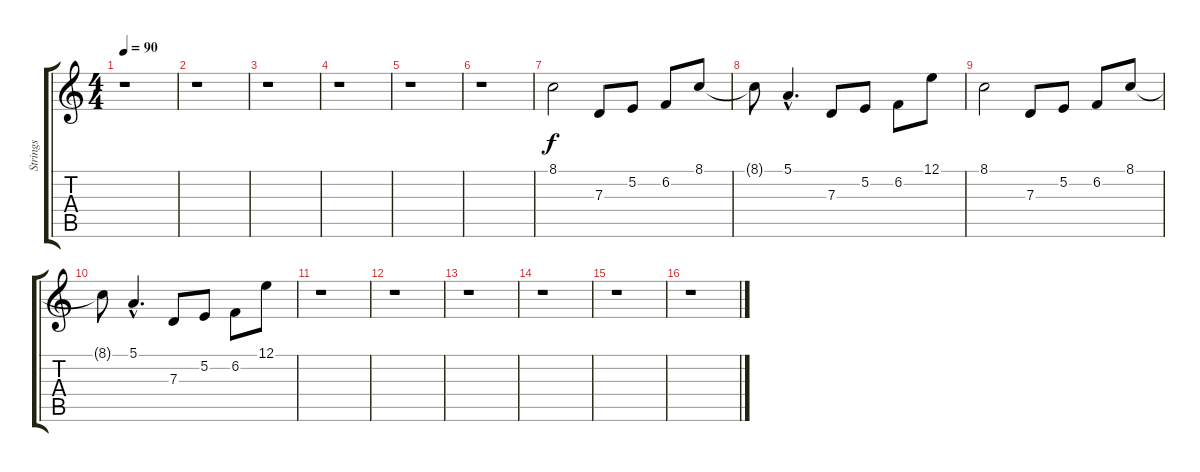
\track ("Strings" "Strings") {instrument tremolostrings}
\staff {score tabs}
\tuning (E4 B3 G3 D3 A2 E2) {hide}
\ts (4 4)
\tempo 90
\clef g2
\ks c
r.1{dy f} |
r.1 |
r.1 |
r.1 |
r.1 |
r.1 |
8.1.2 7.3.8 5.2.8 6.2.8 8.1.8 |
8.1{t}.8 5.1{hac}.4{d} 7.3.8 5.2.8 6.2.8 12.1.8 |
8.1.2 7.3.8 5.2.8 6.2.8 8.1.8 |
8.1{t}.8 5.1{hac}.4{d} 7.3.8 5.2.8 6.2.8 12.1.8 |
r.1 |
r.1 |
r.1 |
r.1 |
r.1 |
r.1
